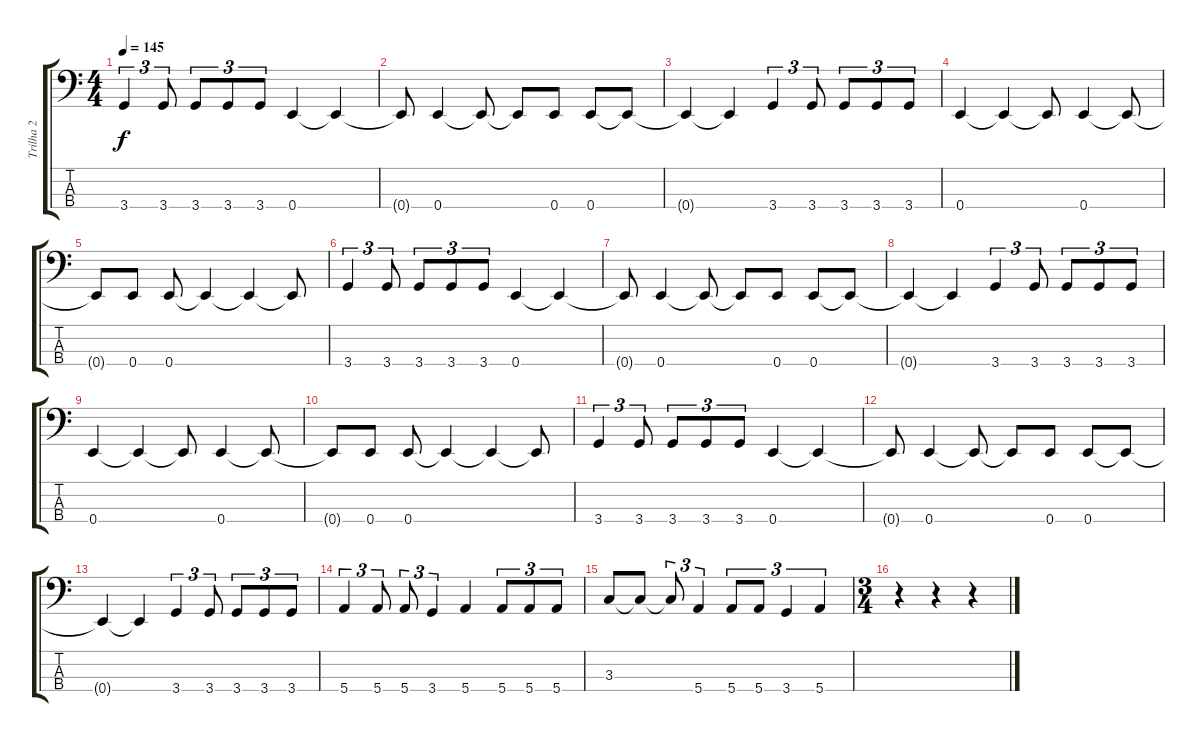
\track ("Trilha 2" "Trilha 2") {instrument slapbass1}
\staff {score tabs}
\tuning (G2 D2 A1 E1) {hide}
\ts (4 4)
\tempo 145
\clef f4
\ks c
3.4.4{tu (3 2) dy f} 3.4.8{tu (3 2)} 3.4.8{tu (3 2)} 3.4.8{tu (3 2)} 3.4.8{tu (3 2)} 0.4.4 0.4{t}.4 |
0.4{t}.8 0.4.4 0.4{t}.8 0.4{t}.8 0.4.8 0.4.8 0.4{t}.8 |
0.4{t}.4 0.4{t}.4 3.4.4{tu (3 2)} 3.4.8{tu (3 2)} 3.4.8{tu (3 2)} 3.4.8{tu (3 2)} 3.4.8{tu (3 2)} |
0.4.4 0.4{t}.4 0.4{t}.8 0.4.4 0.4{t}.8 |
0.4{t}.8 0.4.8 0.4.8 0.4{t}.4 0.4{t}.4 0.4{t}.8 |
3.4.4{tu (3 2)} 3.4.8{tu (3 2)} 3.4.8{tu (3 2)} 3.4.8{tu (3 2)} 3.4.8{tu (3 2)} 0.4.4 0.4{t}.4 |
0.4{t}.8 0.4.4 0.4{t}.8 0.4{t}.8 0.4.8 0.4.8 0.4{t}.8 |
0.4{t}.4 0.4{t}.4 3.4.4{tu (3 2)} 3.4.8{tu (3 2)} 3.4.8{tu (3 2)} 3.4.8{tu (3 2)} 3.4.8{tu (3 2)} |
0.4.4 0.4{t}.4 0.4{t}.8 0.4.4 0.4{t}.8 |
0.4{t}.8 0.4.8 0.4.8 0.4{t}.4 0.4{t}.4 0.4{t}.8 |
3.4.4{tu (3 2)} 3.4.8{tu (3 2)} 3.4.8{tu (3 2)} 3.4.8{tu (3 2)} 3.4.8{tu (3 2)} 0.4.4 0.4{t}.4 |
0.4{t}.8 0.4.4 0.4{t}.8 0.4{t}.8 0.4.8 0.4.8 0.4{t}.8 |
0.4{t}.4 0.4{t}.4 3.4.4{tu (3 2)} 3.4.8{tu (3 2)} 3.4.8{tu (3 2)} 3.4.8{tu (3 2)} 3.4.8{tu (3 2)} |
5.4.4{tu (3 2)} 5.4.8{tu (3 2)} 5.4.8{tu (3 2)} 3.4.4{tu (3 2)} 5.4.4 5.4.8{tu (3 2)} 5.4.8{tu (3 2)} 5.4.8{tu (3 2)} |
3.3.8 3.3{t}.8 3.3{t}.8{tu (3 2)} 5.4.4{tu (3 2)} 5.4.8{tu (3 2)} 5.4.8{tu (3 2)} 3.4.4{tu (3 2)} 5.4.4{tu (3 2)} |
\ts (3 4)
r.4 r.4 r.4
